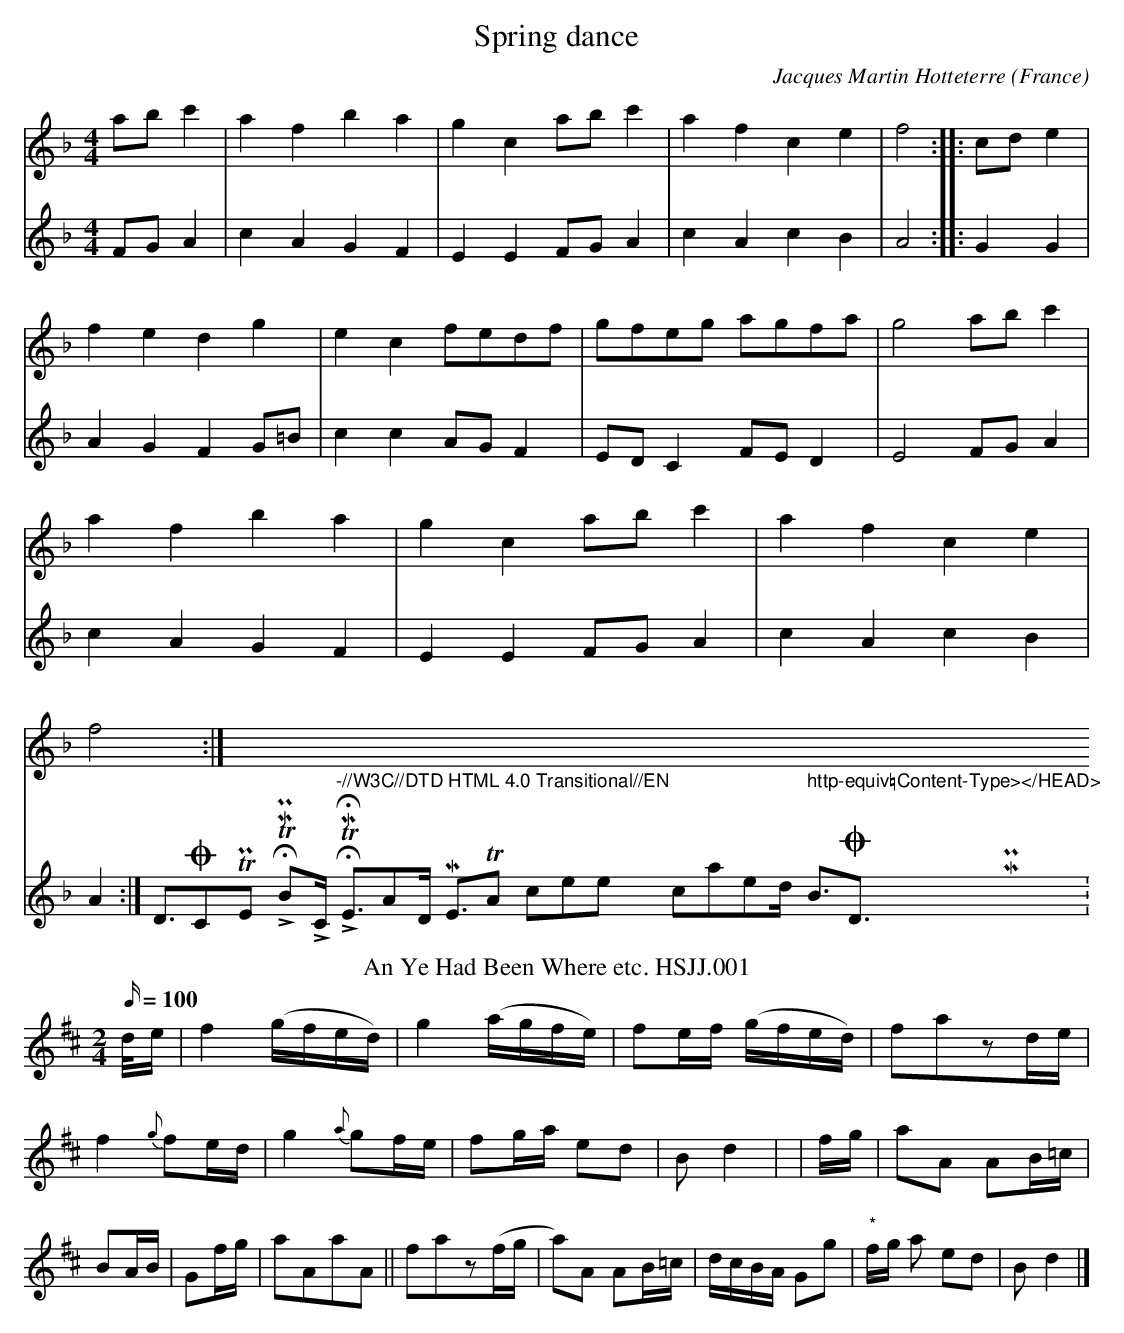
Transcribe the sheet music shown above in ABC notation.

X:1
T:Spring dance
C:Jacques Martin Hotteterre
O:France
M:4/4
L:1/8
K:F
V:1
abc'2|a2f2b2a2|g2c2abc'2|a2f2c2e2|f4:|
V:2
FGA2|c2A2G2F2|E2E2FGA2|c2A2c2B2|A4:|
V:1
|:cde2|f2e2d2g2|e2c2fedf|gfeg agfa|
V:2
|:G2G2|A2G2F2G=B|c2c2AGF2|EDC2FED2|
V:1
g4abc'2|a2f2b2a2|g2c2abc'2|a2f2c2e2|f4:|
V:2
E4FGA2|c2A2G2F2|E2E2FGA2|c2A2c2B2|A4:|
<!DOCTYPE HTML PUBLIC "-//W3C//DTD HTML 4.0 Transitional//EN">
<HTML><HEAD>
<META content="text/html; charset=windows-1252" http-equiv=Content-Type></HEAD>
<BODY><XMP>X: 1
T:An Ye Had Been Where etc. HSJJ.001
M:2/4
L:1/16
Q:100
O:England
K:D
d-e|f4(gfed)|g4(agfe)|f2ef (gfed)|f2a2z2de|f4{g}f2ed|g4{a}g2fe|f2ga e2d2
|B2d4|
|fg|a2A2 A2B=c|B2AB|G2fg|a2A2a2A2||f2a2z2(fg|a2)A2 A2B=c|dcBA G2g2|"*"fg
a2 e2d2|B2d4|]
